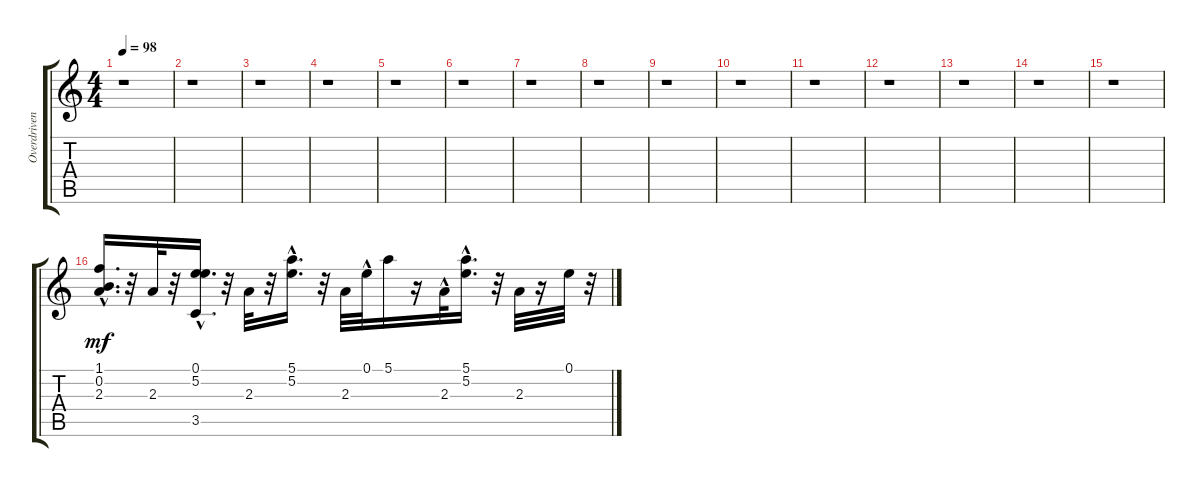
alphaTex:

\track ("Overdriven Guitar (left)" "Overdriven") {instrument overdrivenguitar}
\staff {score tabs}
\tuning (E4 B3 G3 D3 A2 E2) {hide}
\ts (4 4)
\tempo 98
\clef g2
\ks c
r.1{dy mf instrument overdrivenguitar} |
r.1 |
r.1 |
r.1 |
r.1 |
r.1 |
r.1 |
r.1 |
r.1 |
r.1 |
r.1 |
r.1 |
r.1 |
r.1 |
r.1 |
(1.1{hac} 0.2{hac} 2.3{hac}).16{d} r.32 2.3.32 r.32 (0.1{hac} 5.2 3.5).16{d} r.32 2.3.32 r.32 (5.1{hac} 5.2{hac}).16{d} r.32 2.3.32 0.1{hac}.32 5.1.16 r.16 2.3{hac}.32 (5.1 5.2{hac}).16{d} r.32 2.3.32 r.16 0.1.32 r.32
